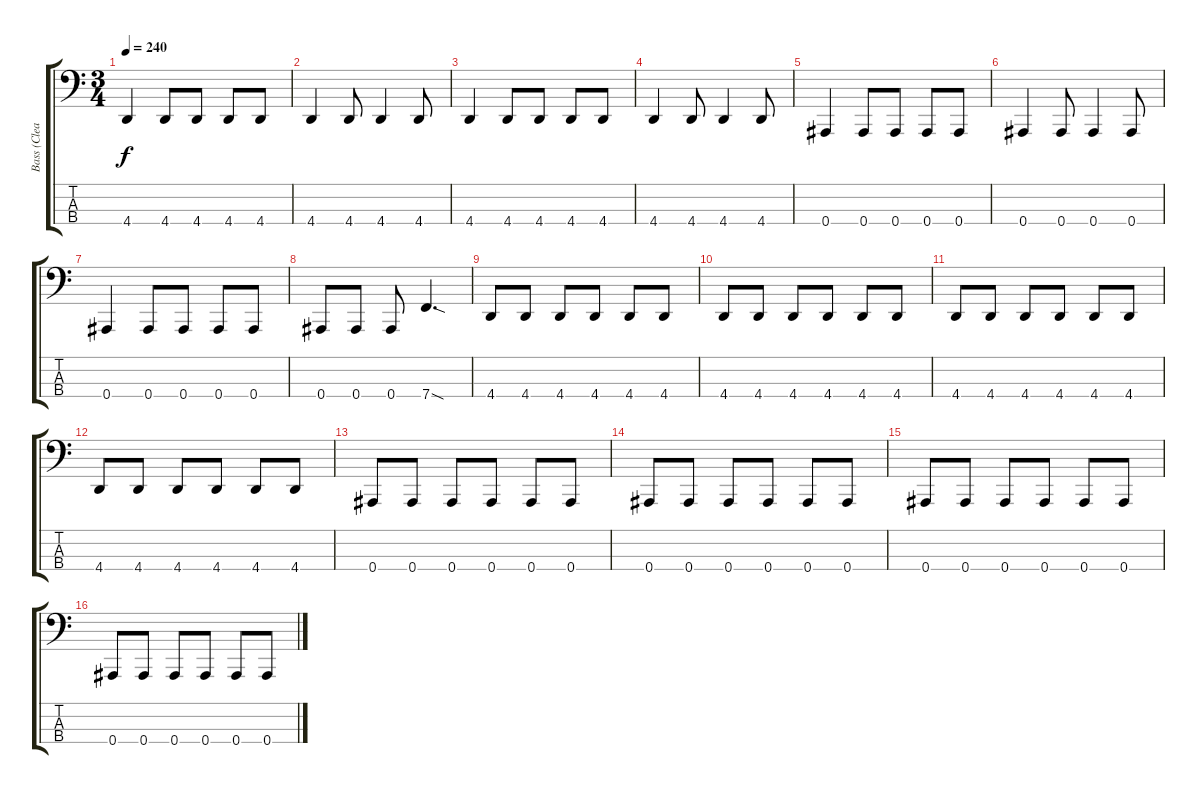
\track ("Bass (Clean)" "Bass (Clea") {instrument electricbasspick}
\staff {score tabs}
\tuning (Eb2 Bb1 F1 Bb0) {hide}
\ts (3 4)
\tempo 240
\clef f4
\ks c
4.4.4{dy f} 4.4.8 4.4.8 4.4.8 4.4.8 |
4.4.4 4.4.8 4.4.4 4.4.8 |
4.4.4 4.4.8 4.4.8 4.4.8 4.4.8 |
4.4.4 4.4.8 4.4.4 4.4.8 |
0.4.4 0.4.8 0.4.8 0.4.8 0.4.8 |
0.4.4 0.4.8 0.4.4 0.4.8 |
0.4.4 0.4.8 0.4.8 0.4.8 0.4.8 |
0.4.8 0.4.8 0.4.8 7.4{sod}.4{d} |
4.4.8 4.4.8 4.4.8 4.4.8 4.4.8 4.4.8 |
4.4.8 4.4.8 4.4.8 4.4.8 4.4.8 4.4.8 |
4.4.8 4.4.8 4.4.8 4.4.8 4.4.8 4.4.8 |
4.4.8 4.4.8 4.4.8 4.4.8 4.4.8 4.4.8 |
0.4.8 0.4.8 0.4.8 0.4.8 0.4.8 0.4.8 |
0.4.8 0.4.8 0.4.8 0.4.8 0.4.8 0.4.8 |
0.4.8 0.4.8 0.4.8 0.4.8 0.4.8 0.4.8 |
0.4.8 0.4.8 0.4.8 0.4.8 0.4.8 0.4.8
